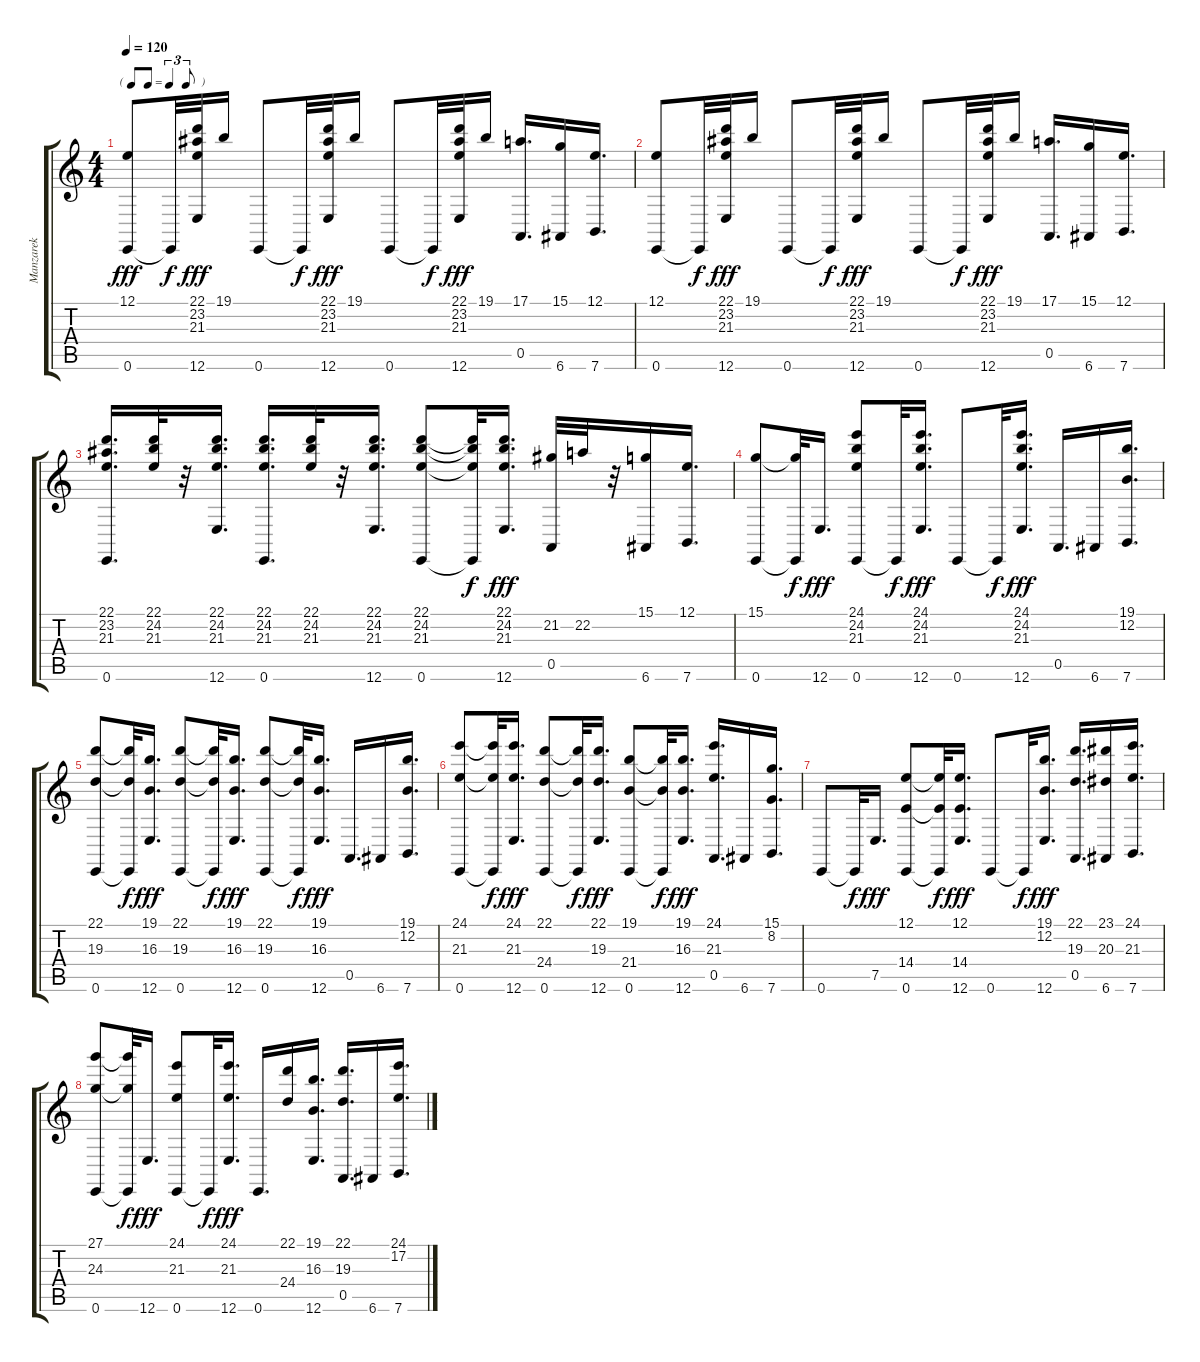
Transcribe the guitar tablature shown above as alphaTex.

\track ("Manzarek" "Manzarek") {instrument acousticgrandpiano}
\staff {score tabs}
\tuning (E4 B3 G3 D3 A2 E2) {hide}
\ts (4 4)
\tf triplet8th
\tempo 120
\clef g2
\ks c
(12.1 0.6).8{dy fff} 0.6{t}.32{dy f} (22.1 23.2 21.3 12.6).32{dy fff} 19.1.16 0.6.8 0.6{t}.32{dy f} (22.1 23.2 21.3 12.6).32{dy fff} 19.1.16 0.6.8 0.6{t}.32{dy f} (22.1 23.2 21.3 12.6).32{dy fff} 19.1.16 (17.1 0.5).16{d} (15.1 6.6).16 (12.1 7.6).16{d} |
(12.1 0.6).8 0.6{t}.32{dy f} (22.1 23.2 21.3 12.6).32{dy fff} 19.1.16 0.6.8 0.6{t}.32{dy f} (22.1 23.2 21.3 12.6).32{dy fff} 19.1.16 0.6.8 0.6{t}.32{dy f} (22.1 23.2 21.3 12.6).32{dy fff} 19.1.16 (17.1 0.5).16{d} (15.1 6.6).16 (12.1 7.6).16{d} |
(22.1 23.2 21.3 0.6).16{d} (22.1 24.2 21.3).32 r.32 (22.1 24.2 21.3 12.6).16{d} (22.1 24.2 21.3 0.6).16{d} (22.1 24.2 21.3).32 r.32 (22.1 24.2 21.3 12.6).16{d} (22.1 24.2 21.3 0.6).8 (22.1{t} 24.2{t} 21.3{t} 0.6{t}).32{dy f} (22.1 24.2 21.3 12.6).16{d dy fff} (21.2 0.5).32 22.2.32 r.32 (15.1 6.6).16 (12.1 7.6).16{d} |
(15.1 0.6).8 (15.1{t} 0.6{t}).32{dy f} 12.6.16{d dy fff} (24.1 24.2 21.3 0.6).8 0.6{t}.32{dy f} (24.1 24.2 21.3 12.6).16{d dy fff} 0.6.8 0.6{t}.32{dy f} (24.1 24.2 21.3 12.6).16{d dy fff} 0.5.16{d} 6.6.16 (19.1 12.2 7.6).16{d} |
(22.1 19.3 0.6).8 (22.1{t} 19.3{t} 0.6{t}).32{dy f} (19.1 16.3 12.6).16{d dy fff} (22.1 19.3 0.6).8 (22.1{t} 19.3{t} 0.6{t}).32{dy f} (19.1 16.3 12.6).16{d dy fff} (22.1 19.3 0.6).8 (22.1{t} 19.3{t} 0.6{t}).32{dy f} (19.1 16.3 12.6).16{d dy fff} 0.5.16{d} 6.6.16 (19.1 12.2 7.6).16{d} |
(24.1 21.3 0.6).8 (24.1{t} 21.3{t} 0.6{t}).32{dy f} (24.1 21.3 12.6).16{d dy fff} (22.1 24.4 0.6).8 (22.1{t} 24.4{t} 0.6{t}).32{dy f} (22.1 19.3 12.6).16{d dy fff} (19.1 21.4 0.6).8 (19.1{t} 21.4{t} 0.6{t}).32{dy f} (19.1 16.3 12.6).16{d dy fff} (24.1 21.3 0.5).16{d} 6.6.16 (15.1 8.2 7.6).16{d} |
0.6.8 0.6{t}.32{dy f} 7.5.16{d dy fff} (12.1 14.4 0.6).8 (12.1{t} 14.4{t} 0.6{t}).32{dy f} (12.1 14.4 12.6).16{d dy fff} 0.6.8 0.6{t}.32{dy f} (19.1 12.2 12.6).16{d dy fff} (22.1 19.3 0.5).16{d} (23.1 20.3 6.6).16 (24.1 21.3 7.6).16{d} |
(27.1 24.3 0.6).8 (27.1{t} 24.3{t} 0.6{t}).32{dy f} 12.6.16{d dy fff} (24.1 21.3 0.6).8 0.6{t}.32{dy f} (24.1 21.3 12.6).16{d dy fff} 0.6.16{d} (22.1 24.4).16 (19.1 16.3 12.6).16{d} (22.1 19.3 0.5).16{d} 6.6.16 (24.1 17.2 7.6).16{d}
